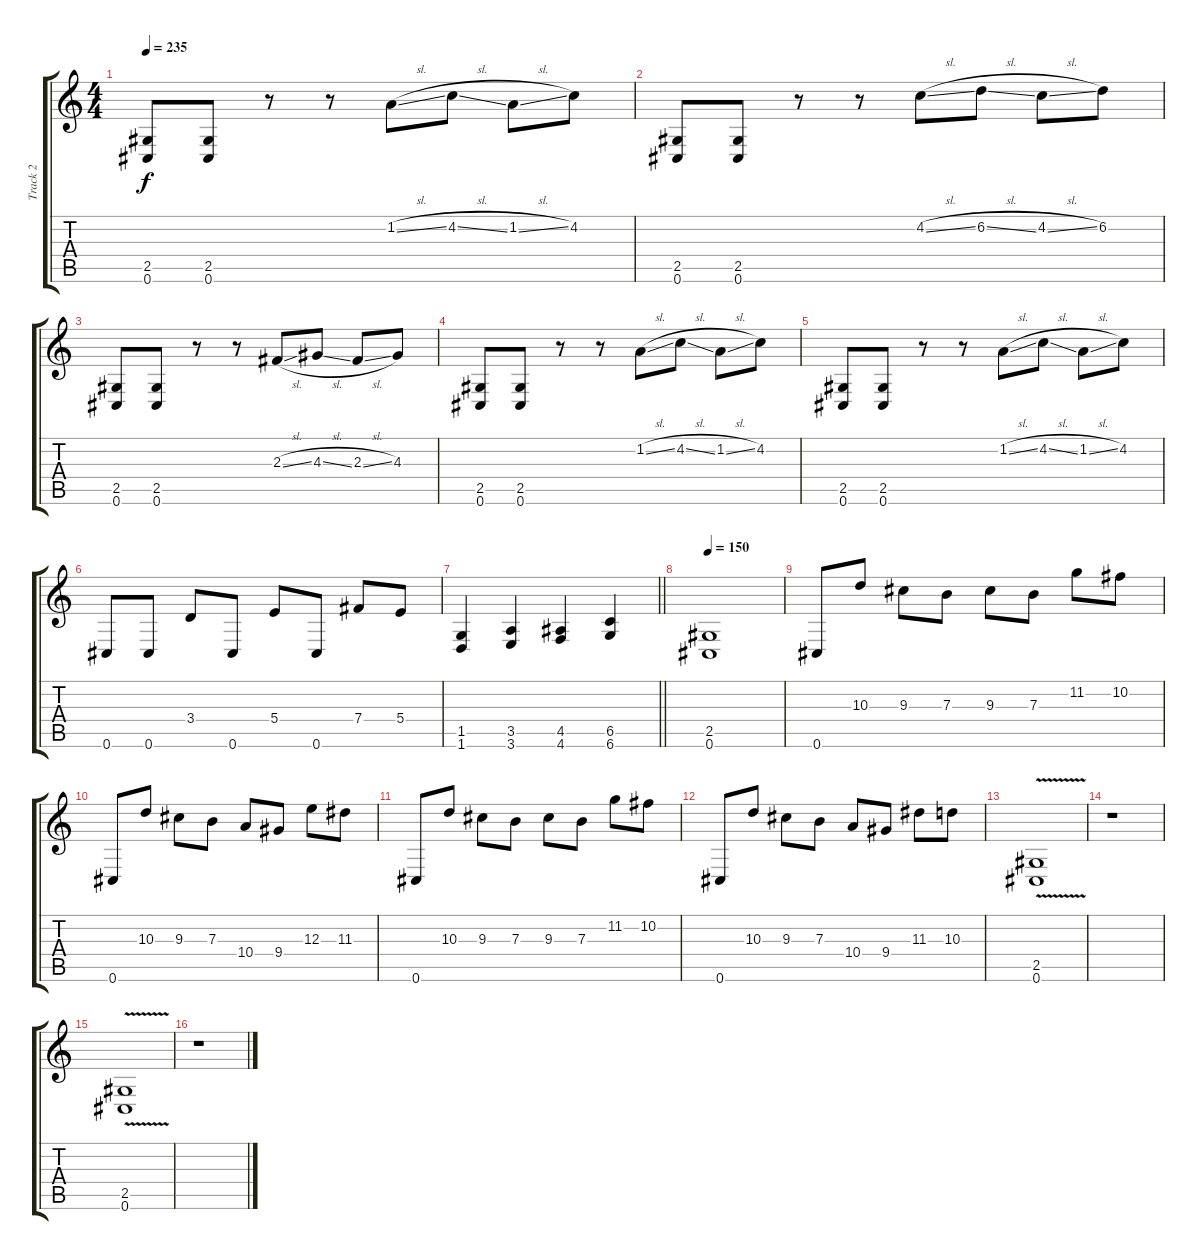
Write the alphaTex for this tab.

\track ("Track 2" "Track 2") {instrument overdrivenguitar}
\staff {score tabs}
\tuning (Db4 Ab3 E3 B2 Gb2 Db2) {hide}
\ts (4 4)
\tempo 235
\clef g2
\ks c
(2.5 0.6).8{dy f} (2.5 0.6).8 r.8 r.8 1.2{sl}.8 4.2{sl}.8 1.2{sl}.8 4.2.8 |
(2.5 0.6).8 (2.5 0.6).8 r.8 r.8 4.2{sl}.8 6.2{sl}.8 4.2{sl}.8 6.2.8 |
(2.5 0.6).8 (2.5 0.6).8 r.8 r.8 2.3{sl}.8 4.3{sl}.8 2.3{sl}.8 4.3.8 |
(2.5 0.6).8 (2.5 0.6).8 r.8 r.8 1.2{sl}.8 4.2{sl}.8 1.2{sl}.8 4.2.8 |
(2.5 0.6).8 (2.5 0.6).8 r.8 r.8 1.2{sl}.8 4.2{sl}.8 1.2{sl}.8 4.2.8 |
0.6.8 0.6.8 3.4.8 0.6.8 5.4.8 0.6.8 7.4.8 5.4.8 |
\barLineRight lightlight
(1.5 1.6).4 (3.5 3.6).4 (4.5 4.6).4 (6.5 6.6).4 |
\tempo 150
(2.5 0.6).1 |
0.6.8 10.3.8 9.3.8 7.3.8 9.3.8 7.3.8 11.2.8 10.2.8 |
0.6.8 10.3.8 9.3.8 7.3.8 10.4.8 9.4.8 12.3.8 11.3.8 |
0.6.8 10.3.8 9.3.8 7.3.8 9.3.8 7.3.8 11.2.8 10.2.8 |
0.6.8 10.3.8 9.3.8 7.3.8 10.4.8 9.4.8 11.3.8 10.3.8 |
(2.5{v} 0.6).1 |
r.1 |
(2.5{v} 0.6).1 |
r.1
